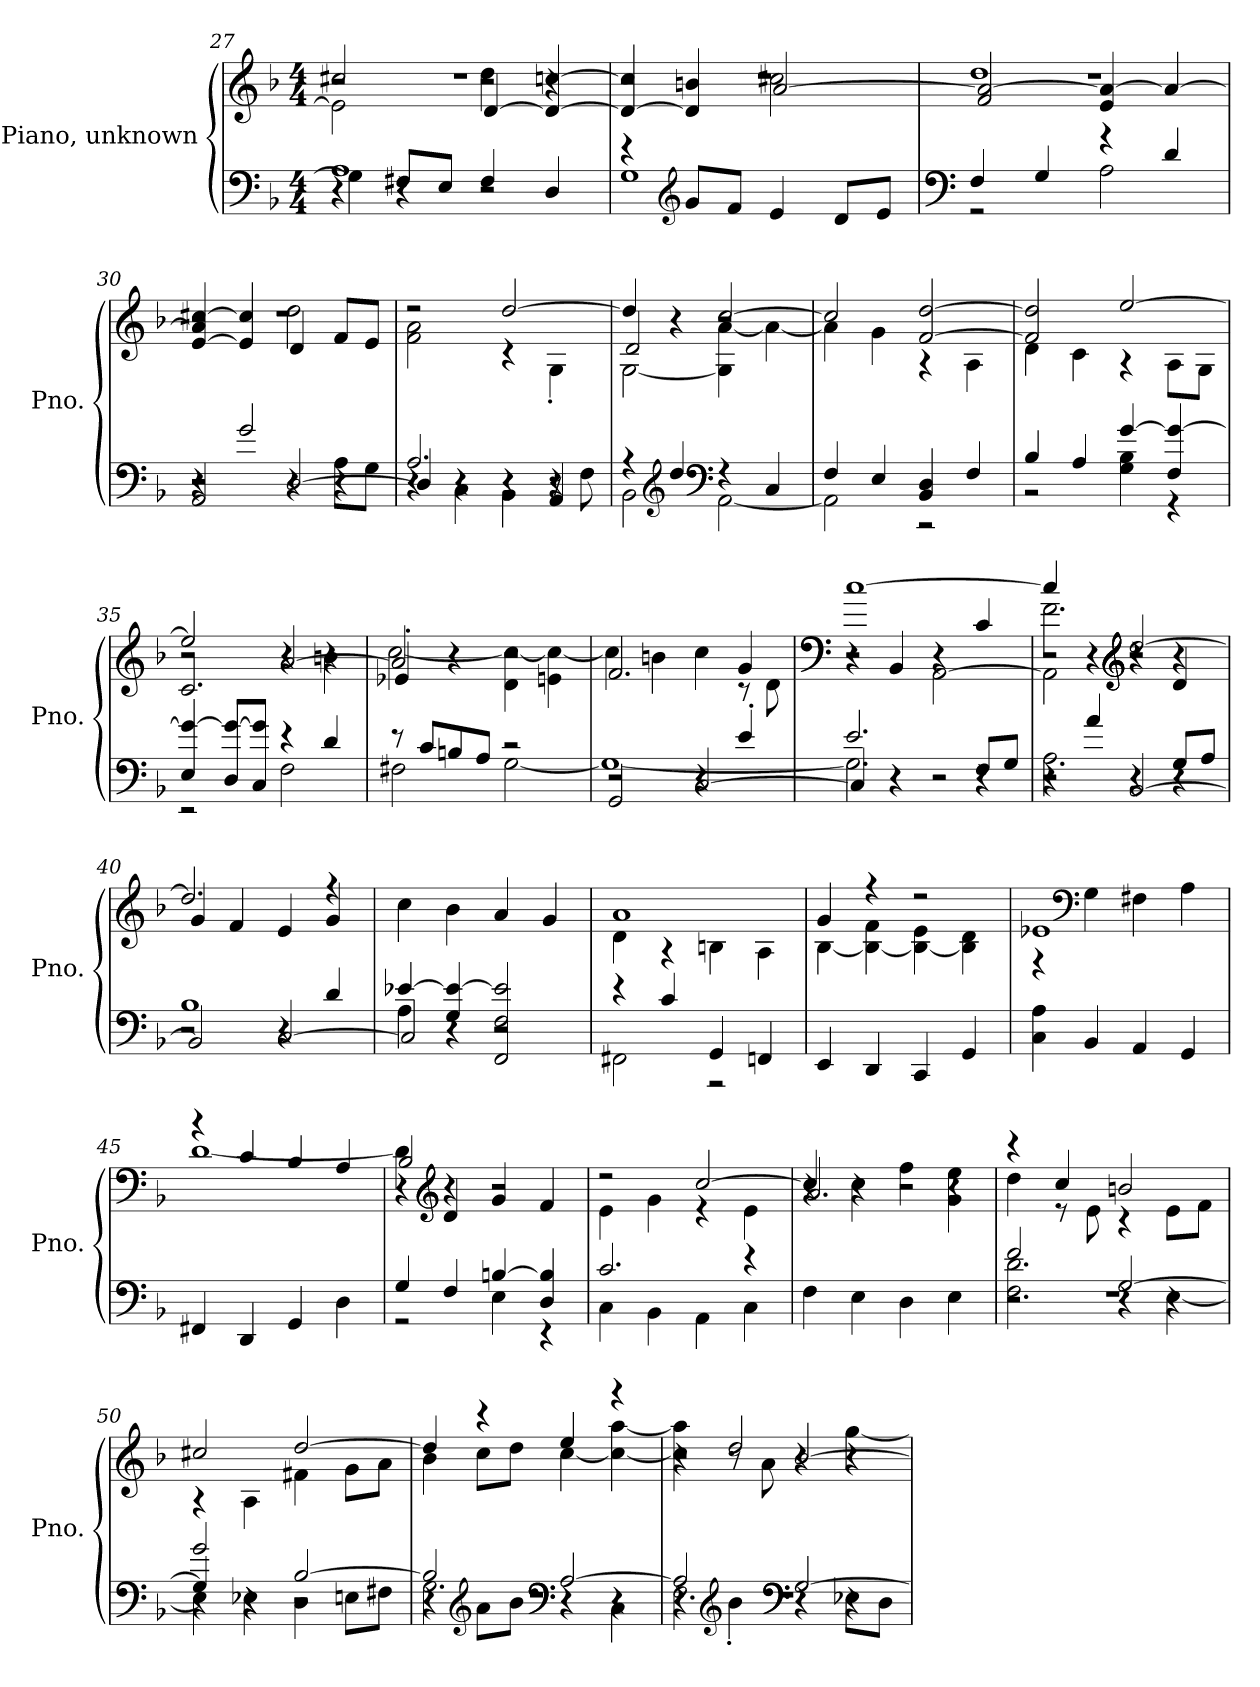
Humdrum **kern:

**kern	**kern
*part1	*part1
*staff2	*staff1
*I"Piano, unknown	*
*I'Pno.	*
*clefF4	*clefG2
*k[b-]	*k[b-]
*M4/4	*M4/4
=27	=27
*^	*^
*	*^	*	*^
*	*	*	*	*	*^
1A	4G\]	4r	1r	2r	2cc#X/	2e\]
.	4r	8F#X/L	.	.	.	.
.	.	8E/J	.	.	.	.
.	2r	4F#/	.	4dd\	[4d/	2r
.	.	4D/	.	4r	4d/_ [4ccn/	.
*	*v	*v	*	*	*	*
*	*	*	*	*v	*v
=28	=28	=28	=28	=28
4r	1G	1r	2r	4d/_ 4cc/]
*clefG2	*	*	*	*
8g/L	.	.	.	4d/] 4bn/
8f/J	.	.	.	.
4e/	.	.	2cc#X\	[2a/
8d/L	.	.	.	.
8e/J	.	.	.	.
!!LO:LB:g=z	!!	!!
=29	=29	=29	=29	=29
*clefF4	*	*	*	*
4F/	2r	1r	1dd	2f/ 2a/_
4G/	.	.	.	.
4r	2A\	.	.	4e/ 4a/_
4d/	.	.	.	4a/_
=30	=30	=30	=30	=30
*	*^	*	*	*
4r	2r	2AA/	1r	2r	[4e/ 4a/] [4cc#X/
2g/	.	.	.	.	4e/] 4cc#/]
.	4r	[2D/	.	2dd\	4d/
4r	8A\L	.	.	.	8f/L
.	8G\J	.	.	.	8e/J
*	*	*	*	*v	*v
=31	=31	=31	=31	=31
2.A/	4r	4D/]	2r	2f\ 2a\
.	4C\	4r	.	.
.	4BB-\	4r	[2dd/	4r
4r	8r	4AA/	.	4G'\
.	8F\	.	.	.
*	*v	*v	*	*
=32	=32	=32	=32
*	*	*	*^
4r	2BB-\	4dd/]	[2G\	2d/
*clefG2	*	*	*	*
4dd/	.	4r	.	.
*clefF4	*	*	*	*
4r	[2AA\	[2cc/	4G\] [4a\	2r
4C/	.	.	4a\_	.
*	*	*	*v	*v
=33	=33	=33	=33
4F/	2AA\]	2cc/]	4a\]
4E/	.	.	4g\
4BB-/ 4D/	2r	[2f/ [2dd/	4r
4F/	.	.	4A\
=34	=34	=34	=34
4B-/	2r	2f/] 2dd/]	4d\
4A/	.	.	4c\
[4g/	4G\ 4B-\	[2ee/	4r
4F/ 4g/_	4r	.	8A\L
.	.	.	8G\J
!!LO:PB:g=z
=35	=35	=35	=35
*	*	*	*^
4E/ 4g/_	2r	2ee/]	2r	2.c/
8D/ 8g/_L	.	.	.	.
8C/ 8g/]J	.	.	.	.
4r	2F\	[2a/	4r	.
4d/	.	.	4bn\	4r
=36	=36	=36	=36	=36
8r	2F#X\	2a/]	[2cc\	4e-X'/
8c/L	.	.	.	.
8Bn/	.	.	.	4r
8A/J	.	.	.	.
2r	[2G\	2r	4d\ 4cc\_	2r
.	.	.	4en\ 4cc\_	.
*	*	*	*v	*v
=37	=37	=37	=37
*	*^	*	*
2GG/	1G_	2r	2.f/	4cc\]
.	.	.	.	4bn\
4r	.	[2C/	.	4cc\
4e'/	.	.	4g/	8r
.	.	.	.	8d\
*	*	*	*v	*v
=38	=38	=38	=38
*	*	*	*clefF4
*	*	*	*^
*	*	*	*	*^
2.e/	2.G\]	4C/]	[1cc	4r	2r
.	.	4r	.	4BB-/	.
.	.	2r	.	4r	[2AA\
8F/L	4r	.	.	4c/	.
8G/J	.	.	.	.	.
=39	=39	=39	=39	=39	=39
*	*	*	*	*	*^
4r	2.A\	2r	4cc/]	2.f\	2r	2AA\]
4a/	.	.	4r	.	.	.
*	*	*	*clefG2	*	*	*
4r	.	[2BB-/	[2dd/	.	4r	2r
8G/L	4r	.	.	4r	4d/	.
8A/J	.	.	.	.	.	.
*	*	*	*	*v	*v	*v
!!LO:LB:g=z
=40	=40	=40	=40	=40
2r	1B-	2BB-/]	2.dd/]	4g/
.	.	.	.	4f/
4r	.	[2C/	.	4e/
4d/	.	.	4r	4g/
*	*	*	*v	*v
=41	=41	=41	=41
[4e-X/	4A\	2C/]	4cc\
4G/ 4e-/_	4r	.	4b-\
2FF/ 2F/ 2e-/]	2r	2r	4a/
.	.	.	4g/
*	*v	*v	*
=42	=42	=42
*	*	*^
4r	2FF#X\	1a	4d\
4c/	.	.	4r
4GG/	2r	.	4Bn\
4FFn/	.	.	4A\
*v	*v	*	*
=43	=43	=43
4EE/	4g/	[4B-\
4DD/	4r	4B-\_ 4f\
4CC/	2r	4B-\_ 4e\
4GG/	.	4B-\] 4d\
=44	=44	=44
4C\ 4A\	1e-X	4r
*	*clefF4	*
4BB-/	.	4G\
4AA/	.	4F#X\
4GG/	.	4A\
=45	=45	=45
4FF#X/	4r	[1d
4DD/	4c/	.
4GG/	4B-/	.
4D\	4A/	.
!!LO:LB:g=z
=46	=46	=46
*^	*	*^
4G/	2r	4r	4d\]	2B-/
*	*	*clefG2	*	*
4F/	.	4d/	4r	.
[4Bn/	4E\	4g/	2r	2r
4D/ 4B/]	4r	4f/	.	.
*	*	*	*v	*v
=47	=47	=47	=47
2.c/	4C\	2r	4e\
.	4BB-\	.	4g\
.	4AA\	[2cc/	4r
4r	4C\	.	4e\
*v	*v	*	*
=48	=48	=48
*	*	*^
4F\	4cc/]	4r	2.a/
4E\	4r	4cc\	.
4D\	2r	4ff\	.
4E\	.	4g\ 4ee\	4r
*	*	*v	*v
=49	=49	=49
*^	*	*
*	*^	*	*
*	*	*^	*	*
1r	2.F\ 2.d\	2f/	2r	4r	4dd\
.	.	.	.	4cc/	8r
.	.	.	.	.	8e\
.	.	[2G/	4r	2bn/	4r
.	4r	.	[4E\	.	8e\L
.	.	.	.	.	8f\J
=50	=50	=50	=50	=50	=50
2g/	4r	4G/]	4E\]	2cc#X/	4r
.	4E-X\	4r	4r	.	4A\
2r	4D\	[2B-/	2r	[2dd/	4f#X\
.	8En\L	.	.	.	8g\L
.	8F#X\J	.	.	.	8a\J
!!LO:LB:g=z	!!
=51	=51	=51	=51	=51	=51
1r	4r	2B-/]	2.G\	4dd/]	4b-\
*clefG2	*	*	*	*	*
.	8a\L	.	.	4r	8cc\L
.	8b-\J	.	.	.	8dd\J
*clefF4	*	*	*	*	*
.	4r	[2A/	.	4ee/	[4cc\
.	4C\	.	4r	4r	4cc\_ [4aa\
=52	=52	=52	=52	=52	=52
*	*	*	*	*	*^
1r	4r	2A/]	2.F\	4r	4cc\] 4aa\]	2r
*clefG2	*	*	*	*	*	*
.	4b-'\	.	.	2dd/	8r	.
.	.	.	.	.	8a\	.
*clefF4	*	*	*	*	*	*
.	4r	[2G/	.	.	4r	[2b-/
.	8E-X\L	.	4r	4r	[4gg\	.
.	8D\J	.	.	.	.	.
*v	*v	*v	*v	*	*	*
*	*v	*v	*v
=	=
*-	*-
